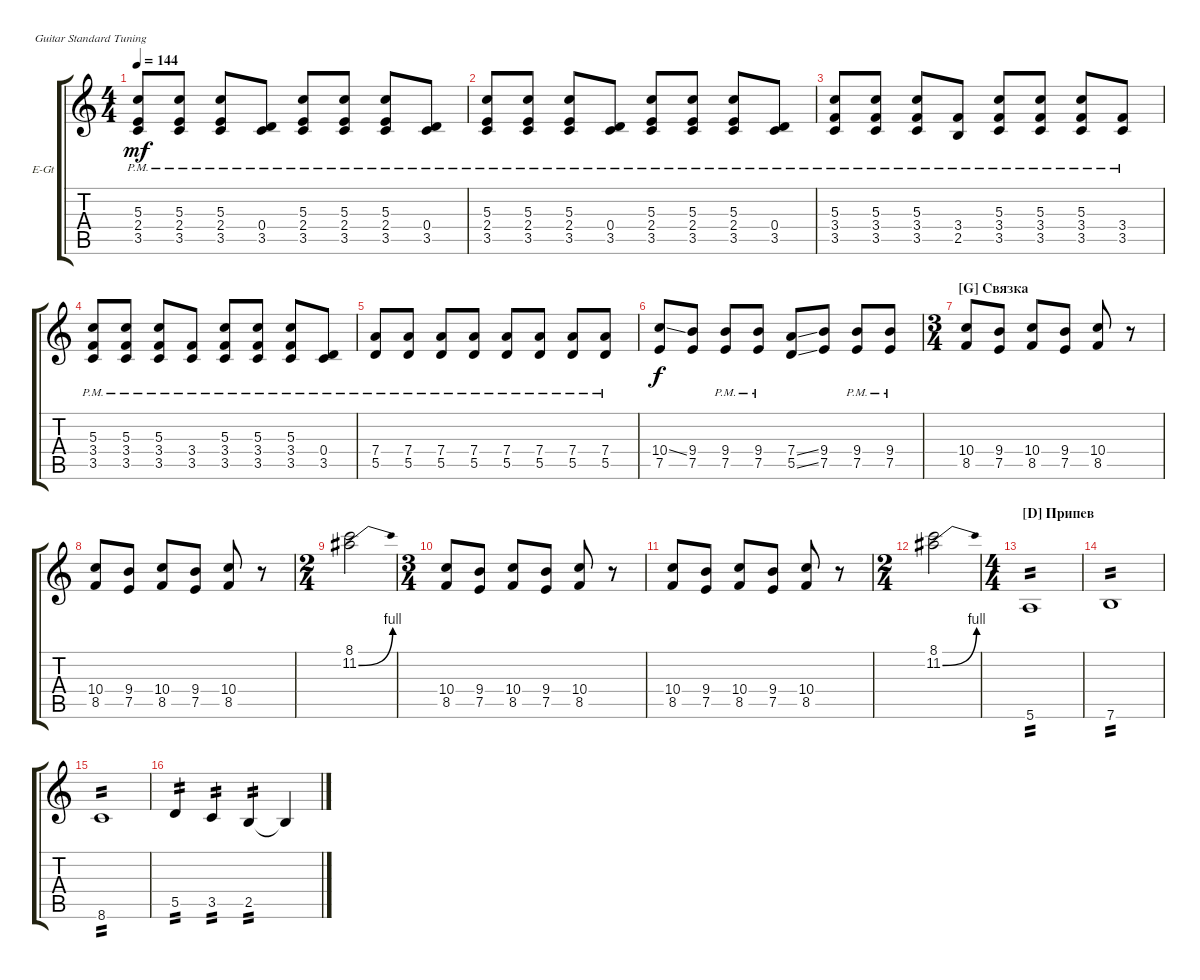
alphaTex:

\defaultSystemsLayout 4
\bracketExtendMode groupsimilarinstruments
\firstSystemTrackNameOrientation horizontal
\otherSystemsTrackNameOrientation horizontal
\track ("Guitar Rythm (Renegat)" "E-Gt") {instrument distortionguitar}
\staff {score tabs}
\tuning (E4 B3 G3 D3 A2 E2)
\ts (4 4)
\tempo 144
\clef g2
\ks c
(5.3{pm} 3.5{pm} 2.4{pm}).8{dy mf} (5.3{pm} 3.5{pm} 2.4{pm}).8 (5.3{pm} 3.5{pm} 2.4{pm}).8 (0.4{pm} 3.5{pm}).8 (5.3{pm} 3.5{pm} 2.4{pm}).8 (5.3{pm} 3.5{pm} 2.4{pm}).8 (5.3{pm} 3.5{pm} 2.4{pm}).8 (0.4{pm} 3.5{pm}).8 |
(5.3{pm} 3.5{pm} 2.4{pm}).8 (5.3{pm} 3.5{pm} 2.4{pm}).8 (5.3{pm} 3.5{pm} 2.4{pm}).8 (0.4{pm} 3.5{pm}).8 (5.3{pm} 3.5{pm} 2.4{pm}).8 (5.3{pm} 3.5{pm} 2.4{pm}).8 (5.3{pm} 3.5{pm} 2.4{pm}).8 (0.4{pm} 3.5{pm}).8 |
(5.3{pm} 3.5{pm} 3.4{pm}).8 (5.3{pm} 3.5{pm} 3.4{pm}).8 (5.3{pm} 3.5{pm} 3.4{pm}).8 (3.4{pm} 2.5{pm}).8 (5.3{pm} 3.5{pm} 3.4{pm}).8 (5.3{pm} 3.5{pm} 3.4{pm}).8 (5.3{pm} 3.5{pm} 3.4{pm}).8 (3.4{pm} 3.5{pm}).8 |
(5.3{pm} 3.5{pm} 3.4{pm}).8 (5.3{pm} 3.5{pm} 3.4{pm}).8 (5.3{pm} 3.5{pm} 3.4{pm}).8 (3.4{pm} 3.5{pm}).8 (5.3{pm} 3.5{pm} 3.4{pm}).8 (5.3{pm} 3.5{pm} 3.4{pm}).8 (5.3{pm} 3.5{pm} 3.4{pm}).8 (0.4{pm} 3.5{pm}).8 |
(5.5{pm} 7.4{pm}).8 (5.5{pm} 7.4{pm}).8 (5.5{pm} 7.4{pm}).8 (5.5{pm} 7.4{pm}).8 (5.5{pm} 7.4{pm}).8 (5.5{pm} 7.4{pm}).8 (5.5{pm} 7.4{pm}).8 (5.5{pm} 7.4{pm}).8 |
(7.5 10.4{ss}).8{dy f} (7.5 9.4).8 (7.5{pm} 9.4{pm}).8 (7.5{pm} 9.4{pm}).8 (5.5{ss} 7.4{ss}).8 (7.5 9.4).8 (7.5{pm} 9.4{pm}).8 (7.5{pm} 9.4{pm}).8 |
\ts (3 4)
\section ("G" "Связка")
(8.5 10.4).8 (7.5 9.4).8 (8.5 10.4).8 (7.5 9.4).8 (8.5 10.4).8 r.8 |
(8.5 10.4).8 (7.5 9.4).8 (8.5 10.4).8 (7.5 9.4).8 (8.5 10.4).8 r.8 |
\ts (2 4)
(11.2{be (bend 0 0 15 4)} 8.1).2 |
\ts (3 4)
(8.5 10.4).8 (7.5 9.4).8 (8.5 10.4).8 (7.5 9.4).8 (8.5 10.4).8 r.8 |
(8.5 10.4).8 (7.5 9.4).8 (8.5 10.4).8 (7.5 9.4).8 (8.5 10.4).8 r.8 |
\ts (2 4)
(11.2{be (bend 0 0 15 4)} 8.1).2 |
\ts (4 4)
\section ("D" "Припев")
5.6.1{tp 2} |
7.6.1{tp 2} |
8.6.1{tp 2} |
5.5.4{tp 2} 3.5.4{tp 2} 2.5.4{tp 2} 2.5{t}.4
